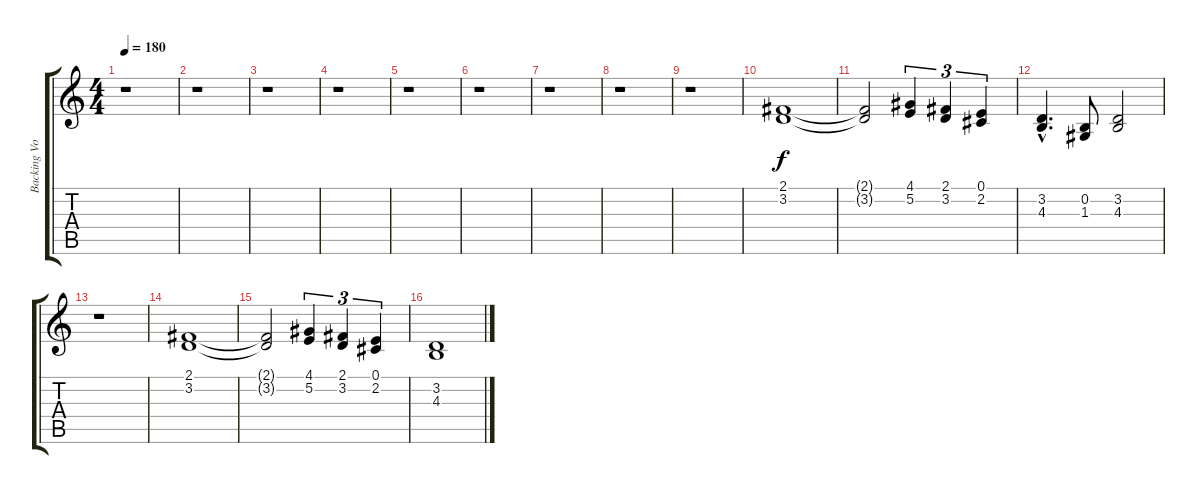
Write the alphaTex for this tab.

\track ("Backing Vocals" "Backing Vo") {instrument choiraahs}
\staff {score tabs}
\tuning (E4 B3 G3 D3 A2 E2) {hide}
\ts (4 4)
\tempo 180
\clef g2
\ks c
r.1{dy f} |
r.1 |
r.1 |
r.1 |
r.1 |
r.1 |
r.1 |
r.1 |
r.1 |
(2.1 3.2).1{volume 14} |
(2.1{t} 3.2{t}).2 (4.1 5.2).4{tu (3 2)} (2.1 3.2).4{tu (3 2)} (0.1 2.2).4{tu (3 2)} |
(3.2{hac} 4.3{hac}).4{d} (0.2 1.3).8 (3.2 4.3).2 |
r.1 |
(2.1 3.2).1 |
(2.1{t} 3.2{t}).2 (4.1 5.2).4{tu (3 2)} (2.1 3.2).4{tu (3 2)} (0.1 2.2).4{tu (3 2)} |
(3.2 4.3).1
